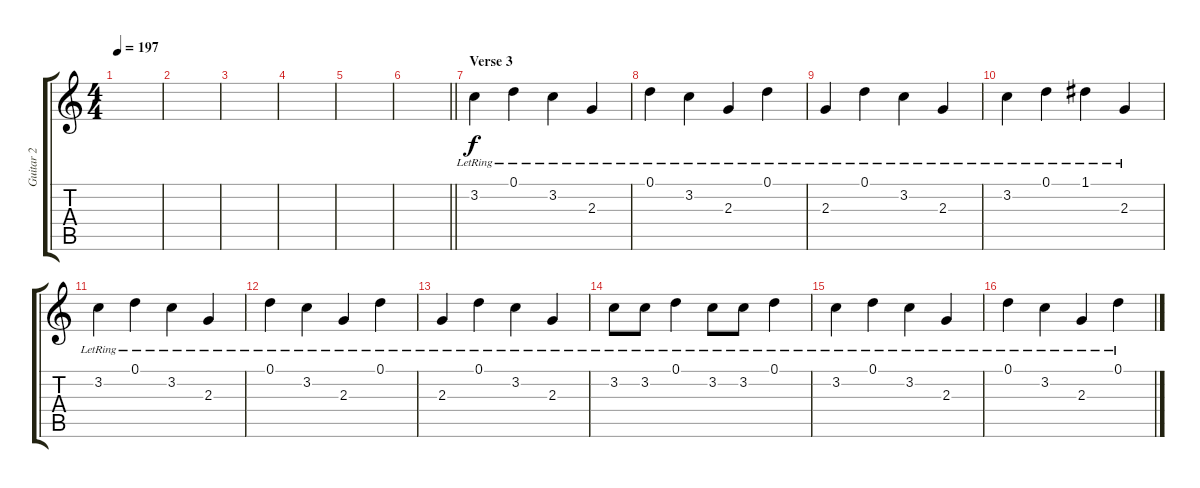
\track ("Guitar 2" "Guitar 2") {instrument distortionguitar}
\staff {score tabs}
\tuning (D4 A3 F3 C3 G2 C2) {hide}
\ts (4 4)
\tempo 197
\clef g2
\ks c
|
|
|
|
|
\barLineRight lightlight
|
\section ("" "Verse 3")
3.2{lr}.4 0.1{lr}.4 3.2{lr}.4 2.3{lr}.4 |
0.1{lr}.4 3.2{lr}.4 2.3{lr}.4 0.1{lr}.4 |
2.3{lr}.4 0.1{lr}.4 3.2{lr}.4 2.3{lr}.4 |
3.2{lr}.4 0.1{lr}.4 1.1{lr}.4 2.3{lr}.4 |
3.2{lr}.4 0.1{lr}.4 3.2{lr}.4 2.3{lr}.4 |
0.1{lr}.4 3.2{lr}.4 2.3{lr}.4 0.1{lr}.4 |
2.3{lr}.4 0.1{lr}.4 3.2{lr}.4 2.3{lr}.4 |
3.2{lr}.8 3.2{lr}.8 0.1{lr}.4 3.2{lr}.8 3.2{lr}.8 0.1{lr}.4 |
3.2{lr}.4 0.1{lr}.4 3.2{lr}.4 2.3{lr}.4 |
0.1{lr}.4 3.2{lr}.4 2.3{lr}.4 0.1{lr}.4
